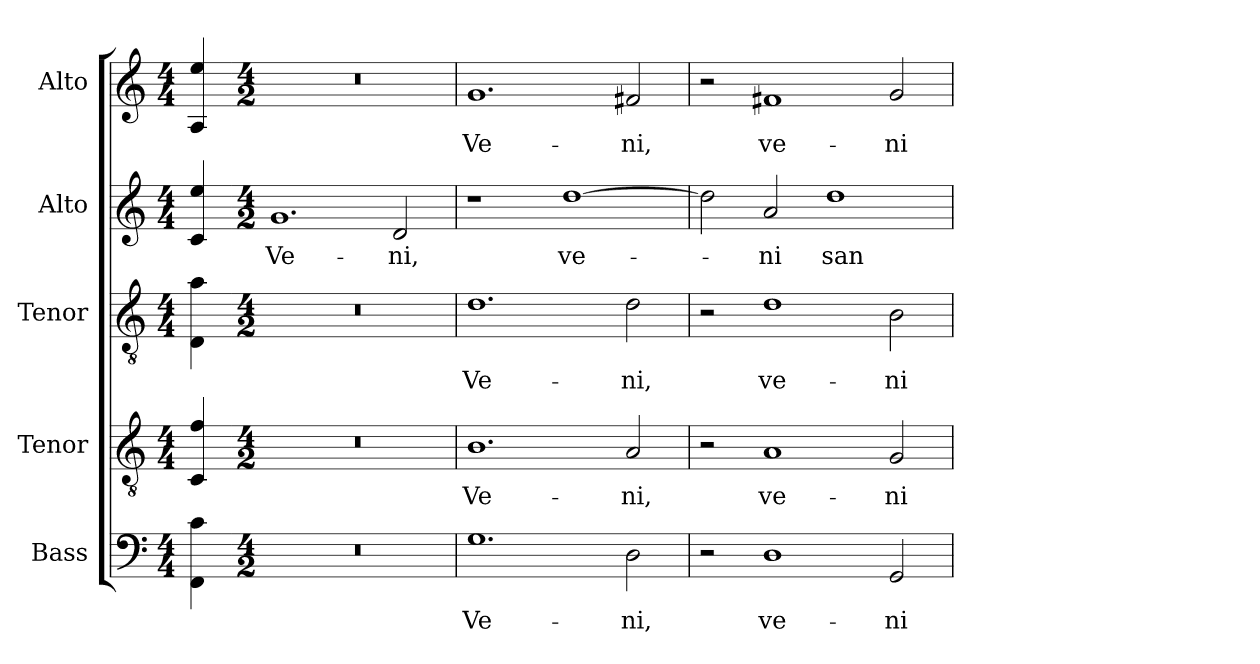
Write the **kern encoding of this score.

**kern	**text	**kern	**text	**kern	**text	**kern	**text	**kern	**text
*part5	*part5	*part4	*part4	*part3	*part3	*part2	*part2	*part1	*part1
*staff5	*staff5	*staff4	*staff4	*staff3	*staff3	*staff2	*staff2	*staff1	*staff1
*I"Bass	*	*I"Tenor	*	*I"Tenor	*	*I"Alto	*	*I"Alto	*
*I'B.	*	*	*	*I'T.	*	*I'A.	*	*I'A.	*
!!LO:PB:g=z
*clefF4	*	*clefGv2	*	*clefGv2	*	*clefG2	*	*clefG2	*
*	*	*ITrd7c12	*	*ITrd7c12	*	*	*	*	*
*k[]	*	*k[]	*	*k[]	*	*k[]	*	*k[]	*
*C:	*	*C:	*	*C:	*	*C:	*	*C:	*
*M4/4	*	*M4/4	*	*M4/4	*	*M4/4	*	*M4/4	*
=	=	=	=	=	=	=	=	=	=
4FFi\ 4ci	.	4CCi/ 4Fi	.	4DDi\ 4Ai	.	4ci/ 4eei	.	4Ai/ 4eei	.
=1-	=1-	=1-	=1-	=1-	=1-	=1-	=1-	=1-	=1-
*M4/2	*	*M4/2	*	*M4/2	*	*M4/2	*	*M4/2	*
!LO:N:vis=1	!	!LO:N:vis=1	!	!LO:N:vis=1	!	!	!	!	!
!	!	!	!	!	!	!	!LO:LY:b:color=#000000	!LO:N:vis=1	!
0r	.	0r	.	0r	.	1.gi	Ve-	0r	.
!	!	!	!	!	!	!	!LO:LY:b:color=#000000	!	!
.	.	.	.	.	.	2di/	-ni,	.	.
=2	=2	=2	=2	=2	=2	=2	=2	=2	=2
!	!LO:LY:b:color=#000000	!	!	!	!	!	!	!	!
!	!	!	!LO:LY:b:color=#000000	!	!	!	!	!	!
!	!	!	!	!	!LO:LY:b:color=#000000	!	!	!	!
!	!	!	!	!	!	!	!	!	!LO:LY:b:color=#000000
1.Gi	Ve-	1.BBi	Ve-	1.Di	Ve-	1r	.	1.gi	Ve-
!	!	!	!	!	!	!	!LO:LY:b:color=#000000	!	!
.	.	.	.	.	.	[1ddi	ve-	.	.
!	!LO:LY:b:color=#000000	!	!	!	!	!	!	!	!
!	!	!	!LO:LY:b:color=#000000	!	!	!	!	!	!
!	!	!	!	!	!LO:LY:b:color=#000000	!	!	!	!
!	!	!	!	!	!	!	!	!	!LO:LY:b:color=#000000
2Di\	-ni,	2AAi/	-ni,	2Di\	-ni,	.	.	2f#Xi/	-ni,
=3	=3	=3	=3	=3	=3	=3	=3	=3	=3
2r	.	2r	.	2r	.	2ddi\]	.	2r	.
!	!LO:LY:b:color=#000000	!	!	!	!	!	!	!	!
!	!	!	!LO:LY:b:color=#000000	!	!	!	!	!	!
!	!	!	!	!	!LO:LY:b:color=#000000	!	!	!	!
!	!	!	!	!	!	!	!LO:LY:b:color=#000000	!	!
!	!	!	!	!	!	!	!	!	!LO:LY:b:color=#000000
1Di	ve-	1AAi	ve-	1Di	ve-	2ai/	-ni	1f#Xi	ve-
!	!	!	!	!	!	!	!LO:LY:b:color=#000000	!	!
.	.	.	.	.	.	1ddi	san-	.	.
!	!LO:LY:b:color=#000000	!	!	!	!	!	!	!	!
!	!	!	!LO:LY:b:color=#000000	!	!	!	!	!	!
!	!	!	!	!	!LO:LY:b:color=#000000	!	!	!	!
!	!	!	!	!	!	!	!	!	!LO:LY:b:color=#000000
2GGi/	-ni	2GGi/	-ni	2BBi\	-ni	.	.	2gi/	-ni
=	=	=	=	=	=	=	=	=	=
*-	*-	*-	*-	*-	*-	*-	*-	*-	*-
